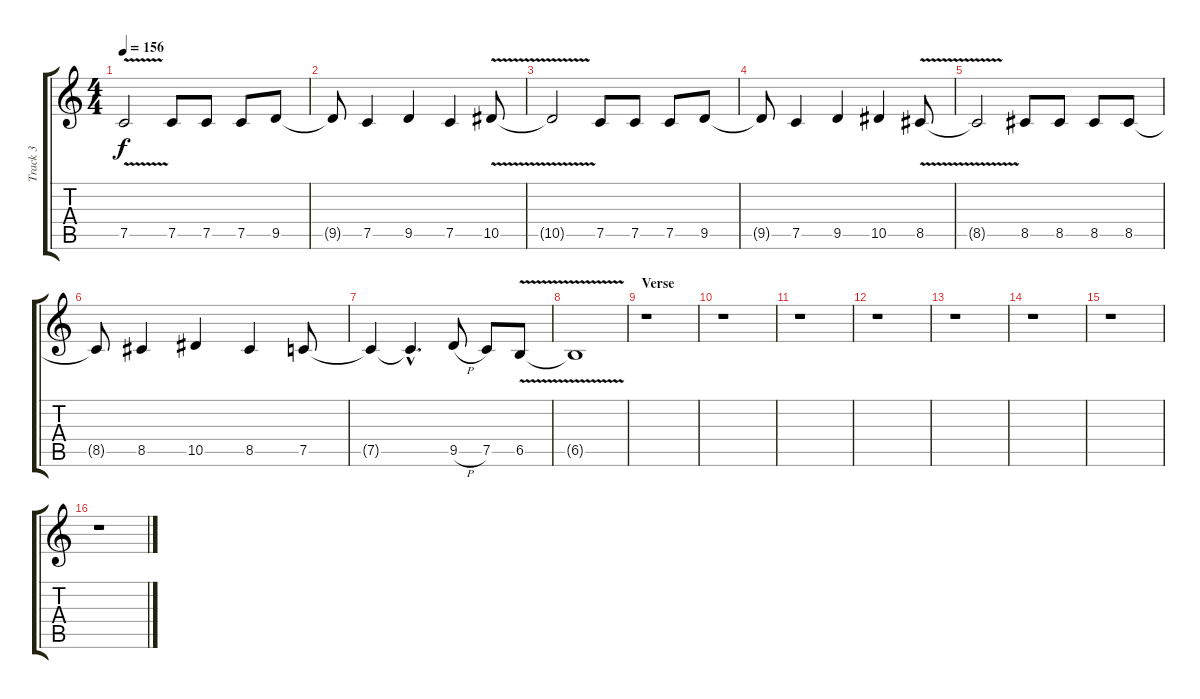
\track ("Track 3" "Track 3") {instrument overdrivenguitar}
\staff {score tabs}
\tuning (C4 G3 Eb3 Bb2 F2 C2) {hide}
\ts (4 4)
\tempo 156
\clef g2
\ks c
7.5{v}.2{dy f} 7.5.8 7.5.8 7.5.8 9.5.8 |
9.5{t}.8 7.5.4 9.5.4 7.5.4 10.5{v}.8 |
10.5{t}.2 7.5.8 7.5.8 7.5.8 9.5.8 |
9.5{t}.8 7.5.4 9.5.4 10.5.4 8.5{v}.8 |
8.5{t}.2 8.5.8 8.5.8 8.5.8 8.5.8 |
8.5{t}.8 8.5.4 10.5.4 8.5.4 7.5.8 |
7.5{t}.4 7.5{hac t}.4{d} 9.5{h}.8 7.5.8 6.5{v}.8 |
6.5{t}.1 |
\section ("" "Verse")
r.1 |
r.1 |
r.1 |
r.1 |
r.1 |
r.1 |
r.1 |
r.1
